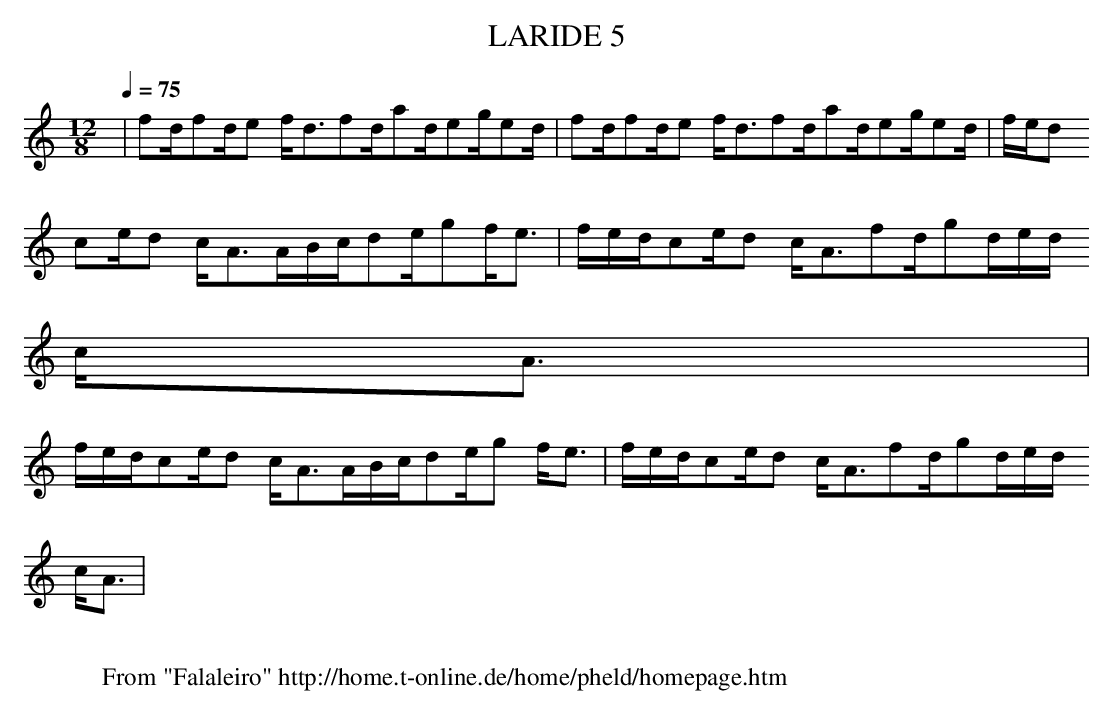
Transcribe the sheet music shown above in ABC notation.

X:1
T:LARIDE 5
M:12/8
L:1/8
Q:1/4=75
K:C
|fd/2fd/2e f<dfd/2ad/2eg/2ed/2|fd/2fd/2e f/2d3/2fd/2ad/2eg/2ed/2|f/2e/2d
/2ce/2d c/2A3/2A/2B/2c/2de/2gf/2e3/2|f/2e/2d/2ce/2d c/2A3/2fd/2gd/2e/2d/
2c/2A3/2|
f/2e/2d/2ce/2d c<AA/2B/2c/2de/2g f<e|f/2e/2d/2ce/2d c/2A3/2fd/2gd/2e/2d/
2c/2A3/2|
W:
W: From "Falaleiro" http://home.t-online.de/home/pheld/homepage.htm
